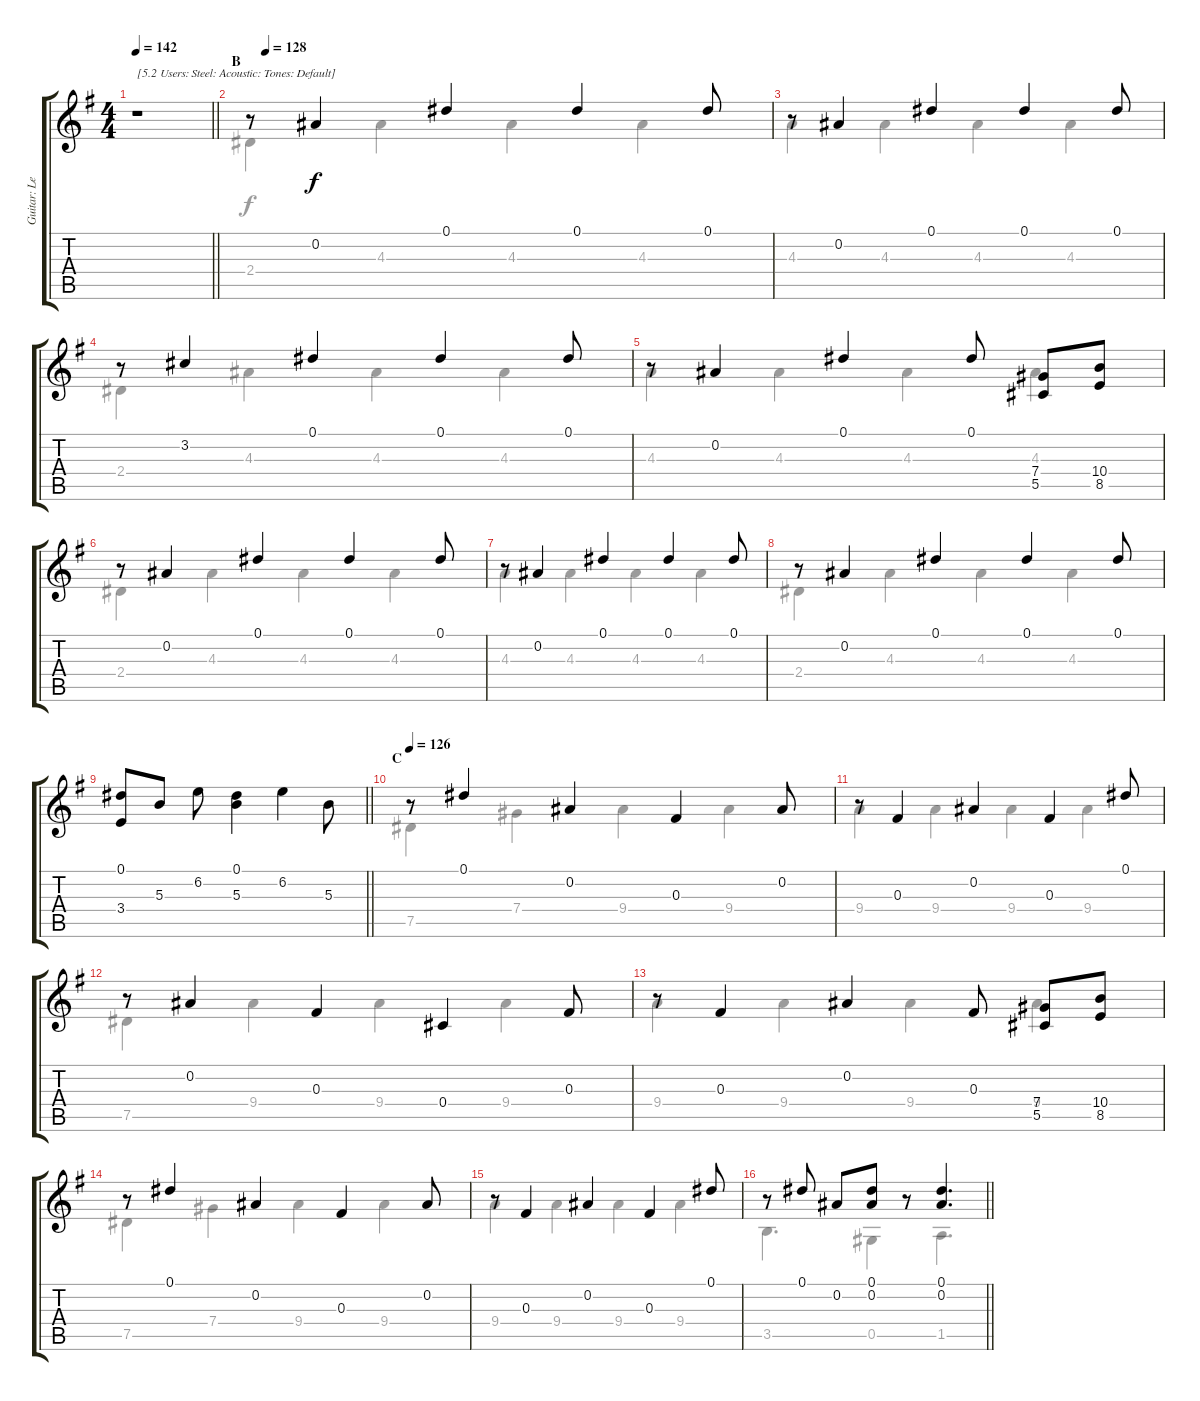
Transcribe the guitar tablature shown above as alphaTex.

\track ("Guitar: Lead" "Guitar: Le") {instrument acousticguitarsteel}
\staff {score tabs}
\tuning (Eb4 Bb3 Gb3 Db3 Ab2 Eb2) {hide}
\voice
\ts (4 4)
\tempo 142
\clef g2
\barLineRight lightlight
\ks g
r.1{txt "[5.2 Users: Steel: Acoustic: Tones: Default]" dy f volume 0} |
\section ("" "B")
\tempo (128 0.03125)
r.8{volume 13} 0.2.4 0.1.4 0.1.4 0.1.8 |
r.8 0.2.4 0.1.4 0.1.4 0.1.8 |
r.8 3.2.4 0.1.4 0.1.4 0.1.8 |
r.8 0.2.4 0.1.4 0.1.8 (7.4 5.5).8 (10.4 8.5).8 |
r.8 0.2.4 0.1.4 0.1.4 0.1.8 |
r.8 0.2.4 0.1.4 0.1.4 0.1.8 |
r.8 0.2.4 0.1.4 0.1.4 0.1.8 |
\barLineRight lightlight
(0.1 3.4).8 5.3.8 6.2.8 (0.1 5.3).4 6.2.4 5.3.8 |
\section ("" "C")
\tempo 126
r.8 0.1.4 0.2.4 0.3.4 0.2.8 |
r.8 0.3.4 0.2.4 0.3.4 0.1.8 |
r.8 0.2.4 0.3.4 0.4.4 0.3.8 |
r.8 0.3.4 0.2.4 0.3.8 (7.4 5.5).8 (10.4 8.5).8 |
r.8 0.1.4 0.2.4 0.3.4 0.2.8 |
r.8 0.3.4 0.2.4 0.3.4 0.1.8 |
\barLineRight lightlight
r.8 0.1.8 0.2.8 (0.1 0.2).8 r.8 (0.1 0.2).4{d}
\voice
\clef g2
\ottava regular
\simile none
\barLineRight lightlight
\ks g
|
2.4.4 4.3.4 4.3.4 4.3.4 |
4.3.4 4.3.4 4.3.4 4.3.4 |
2.4.4 4.3.4 4.3.4 4.3.4 |
4.3.4 4.3.4 4.3.4 4.3.4 |
2.4.4 4.3.4 4.3.4 4.3.4 |
4.3.4 4.3.4 4.3.4 4.3.4 |
2.4.4 4.3.4 4.3.4 4.3.4 |
\barLineRight lightlight
|
7.5.4 7.4.4 9.4.4 9.4.4 |
9.4.4 9.4.4 9.4.4 9.4.4 |
7.5.4 9.4.4 9.4.4 9.4.4 |
9.4.4 9.4.4 9.4.4 9.4.4 |
7.5.4 7.4.4 9.4.4 9.4.4 |
9.4.4 9.4.4 9.4.4 9.4.4 |
\barLineRight lightlight
3.5.4{d} 0.5.4 1.5.4{d}
